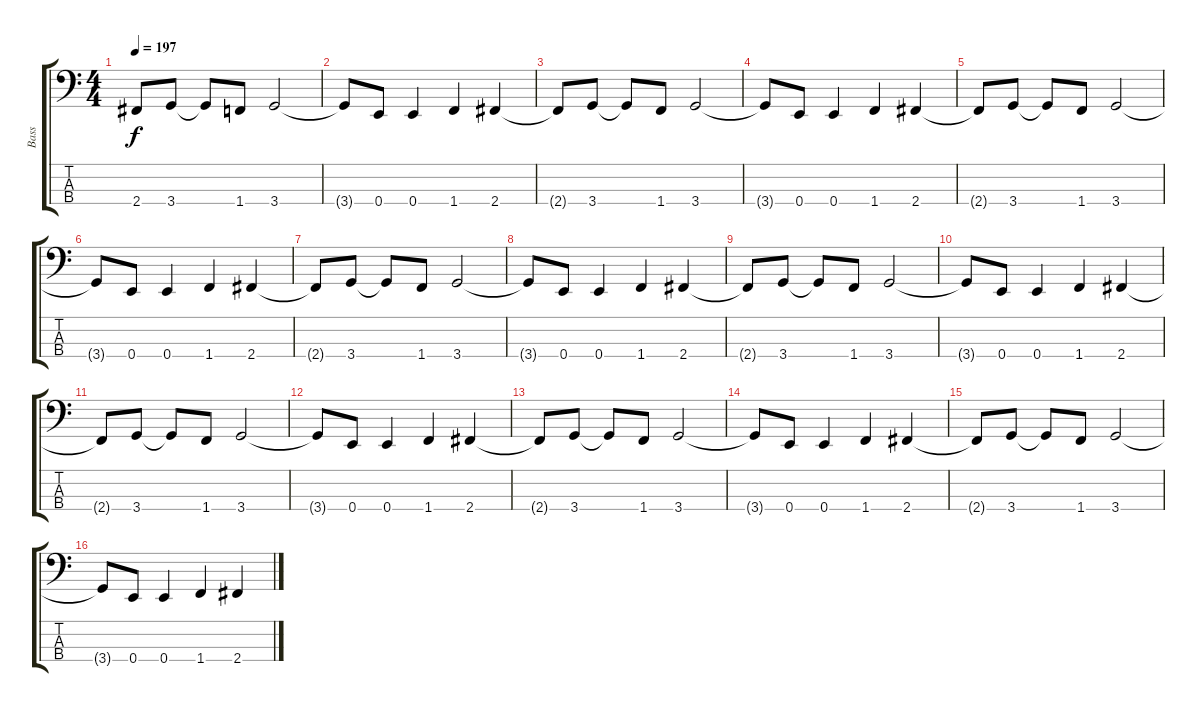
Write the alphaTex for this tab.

\track ("Bass" "Bass") {instrument electricbassfinger}
\staff {score tabs}
\tuning (G2 D2 A1 E1) {hide}
\ts (4 4)
\tempo 197
\clef f4
\ks c
2.4{t}.8{dy f} 3.4.8 3.4{t}.8 1.4.8 3.4.2 |
3.4{t}.8 0.4.8 0.4.4 1.4.4 2.4.4 |
2.4{t}.8 3.4.8 3.4{t}.8 1.4.8 3.4.2 |
3.4{t}.8 0.4.8 0.4.4 1.4.4 2.4.4 |
2.4{t}.8 3.4.8 3.4{t}.8 1.4.8 3.4.2 |
3.4{t}.8 0.4.8 0.4.4 1.4.4 2.4.4 |
2.4{t}.8 3.4.8 3.4{t}.8 1.4.8 3.4.2 |
3.4{t}.8 0.4.8 0.4.4 1.4.4 2.4.4 |
2.4{t}.8 3.4.8 3.4{t}.8 1.4.8 3.4.2 |
3.4{t}.8 0.4.8 0.4.4 1.4.4 2.4.4 |
2.4{t}.8 3.4.8 3.4{t}.8 1.4.8 3.4.2 |
3.4{t}.8 0.4.8 0.4.4 1.4.4 2.4.4 |
2.4{t}.8 3.4.8 3.4{t}.8 1.4.8 3.4.2 |
3.4{t}.8 0.4.8 0.4.4 1.4.4 2.4.4 |
2.4{t}.8 3.4.8 3.4{t}.8 1.4.8 3.4.2 |
3.4{t}.8 0.4.8 0.4.4 1.4.4 2.4.4
